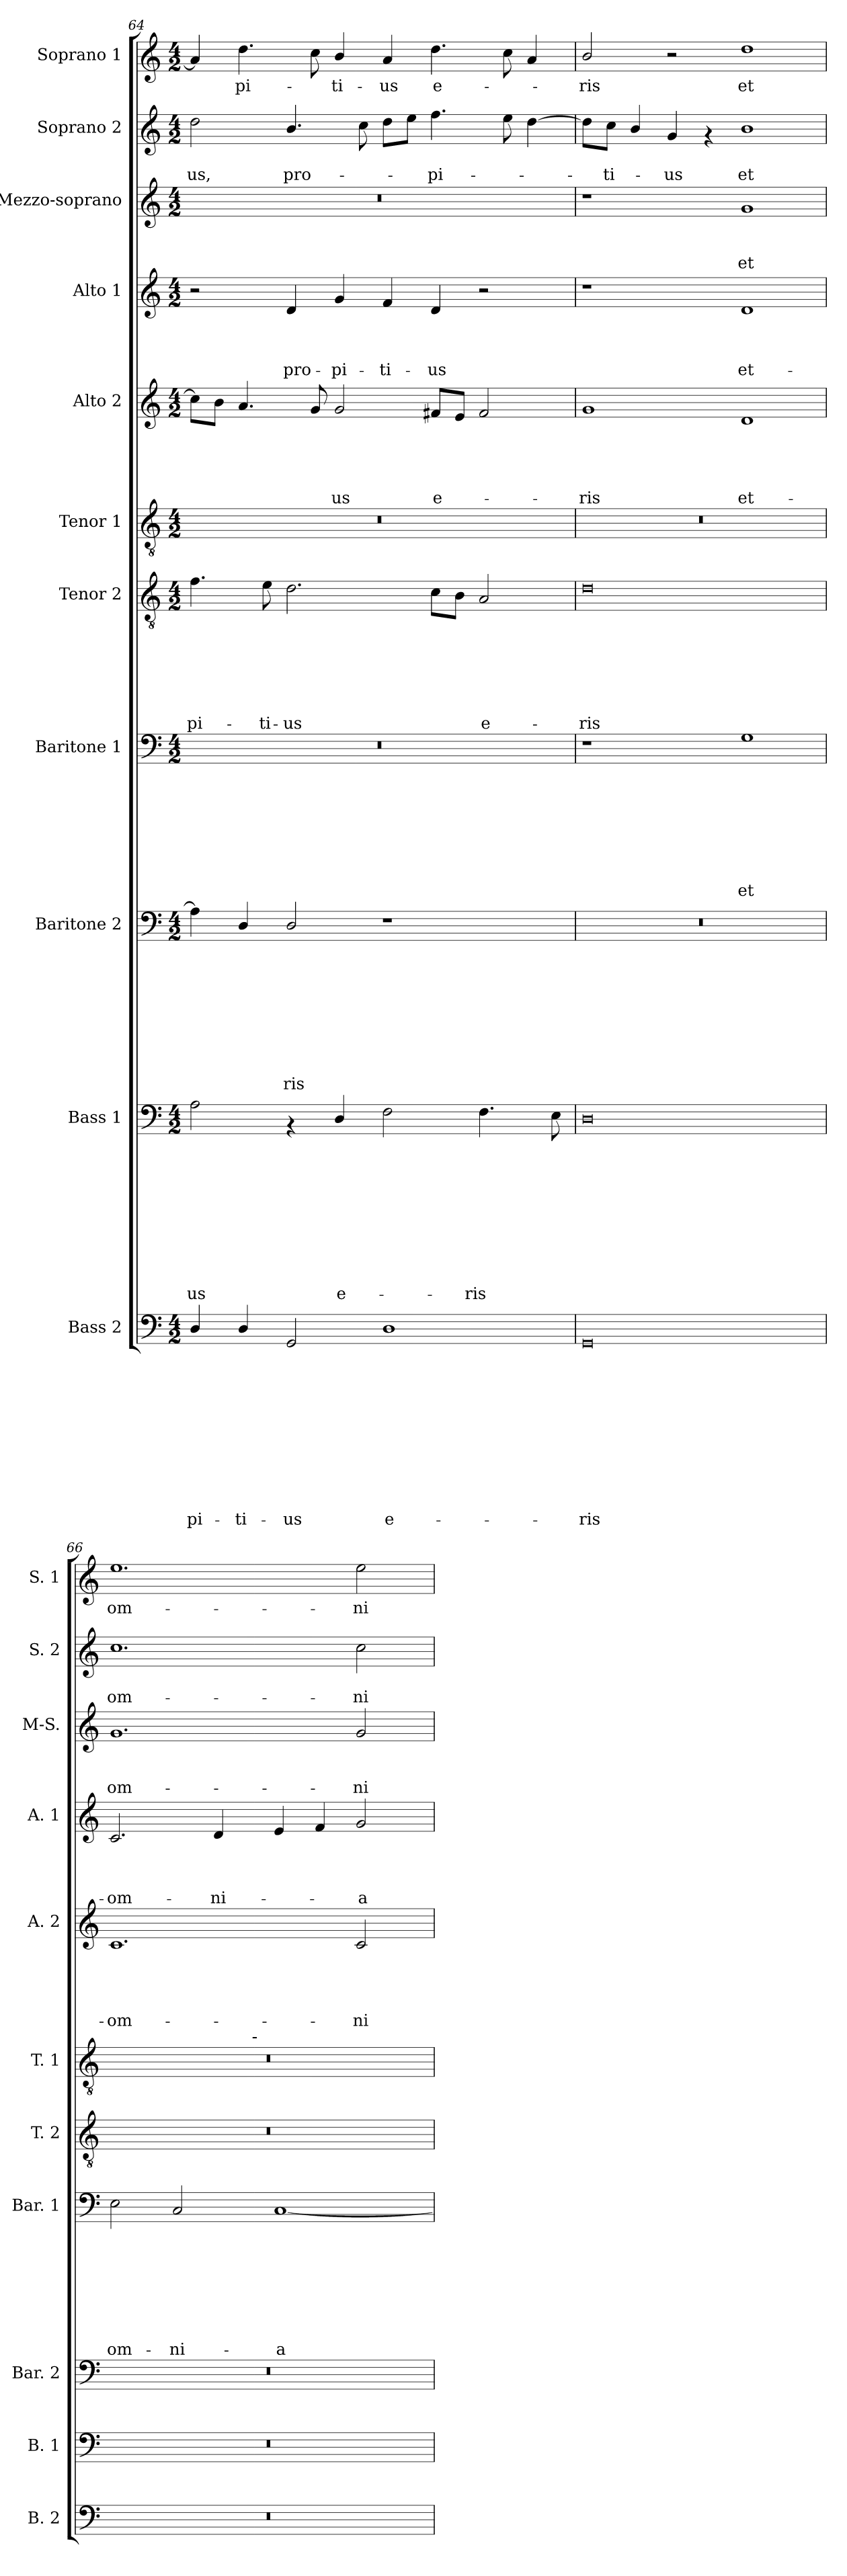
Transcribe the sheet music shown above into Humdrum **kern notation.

**kern	**text	**text	**text	**text	**text	**text	**text	**text	**text	**text	**text	**kern	**text	**text	**text	**text	**text	**text	**text	**text	**text	**text	**kern	**text	**text	**text	**text	**text	**text	**text	**text	**text	**kern	**text	**text	**text	**text	**text	**text	**text	**text	**kern	**text	**text	**text	**text	**text	**text	**text	**kern	**kern	**text	**text	**text	**text	**text	**kern	**text	**text	**text	**text	**kern	**text	**text	**text	**kern	**text	**text	**kern	**text
*part11	*part11	*part11	*part11	*part11	*part11	*part11	*part11	*part11	*part11	*part11	*part11	*part10	*part10	*part10	*part10	*part10	*part10	*part10	*part10	*part10	*part10	*part10	*part9	*part9	*part9	*part9	*part9	*part9	*part9	*part9	*part9	*part9	*part8	*part8	*part8	*part8	*part8	*part8	*part8	*part8	*part8	*part7	*part7	*part7	*part7	*part7	*part7	*part7	*part7	*part6	*part5	*part5	*part5	*part5	*part5	*part5	*part4	*part4	*part4	*part4	*part4	*part3	*part3	*part3	*part3	*part2	*part2	*part2	*part1	*part1
*staff11	*staff11	*staff11	*staff11	*staff11	*staff11	*staff11	*staff11	*staff11	*staff11	*staff11	*staff11	*staff10	*staff10	*staff10	*staff10	*staff10	*staff10	*staff10	*staff10	*staff10	*staff10	*staff10	*staff9	*staff9	*staff9	*staff9	*staff9	*staff9	*staff9	*staff9	*staff9	*staff9	*staff8	*staff8	*staff8	*staff8	*staff8	*staff8	*staff8	*staff8	*staff8	*staff7	*staff7	*staff7	*staff7	*staff7	*staff7	*staff7	*staff7	*staff6	*staff5	*staff5	*staff5	*staff5	*staff5	*staff5	*staff4	*staff4	*staff4	*staff4	*staff4	*staff3	*staff3	*staff3	*staff3	*staff2	*staff2	*staff2	*staff1	*staff1
*I"Bass 2	*	*	*	*	*	*	*	*	*	*	*	*I"Bass 1	*	*	*	*	*	*	*	*	*	*	*I"Baritone 2	*	*	*	*	*	*	*	*	*	*I"Baritone 1	*	*	*	*	*	*	*	*	*I"Tenor 2	*	*	*	*	*	*	*	*I"Tenor 1	*I"Alto 2	*	*	*	*	*	*I"Alto 1	*	*	*	*	*I"Mezzo-soprano	*	*	*	*I"Soprano 2	*	*	*I"Soprano 1	*
*I'B. 2	*	*	*	*	*	*	*	*	*	*	*	*I'B. 1	*	*	*	*	*	*	*	*	*	*	*I'Bar. 2	*	*	*	*	*	*	*	*	*	*I'Bar. 1	*	*	*	*	*	*	*	*	*I'T. 2	*	*	*	*	*	*	*	*I'T. 1	*I'A. 2	*	*	*	*	*	*I'A. 1	*	*	*	*	*I'M-S.	*	*	*	*I'S. 2	*	*	*I'S. 1	*
*clefF4	*	*	*	*	*	*	*	*	*	*	*	*clefF4	*	*	*	*	*	*	*	*	*	*	*clefF4	*	*	*	*	*	*	*	*	*	*clefF4	*	*	*	*	*	*	*	*	*clefGv2	*	*	*	*	*	*	*	*clefGv2	*clefG2	*	*	*	*	*	*clefG2	*	*	*	*	*clefG2	*	*	*	*clefG2	*	*	*clefG2	*
*k[]	*	*	*	*	*	*	*	*	*	*	*	*k[]	*	*	*	*	*	*	*	*	*	*	*k[]	*	*	*	*	*	*	*	*	*	*k[]	*	*	*	*	*	*	*	*	*k[]	*	*	*	*	*	*	*	*k[]	*k[]	*	*	*	*	*	*k[]	*	*	*	*	*k[]	*	*	*	*k[]	*	*	*k[]	*
*C:	*	*	*	*	*	*	*	*	*	*	*	*C:	*	*	*	*	*	*	*	*	*	*	*C:	*	*	*	*	*	*	*	*	*	*C:	*	*	*	*	*	*	*	*	*C:	*	*	*	*	*	*	*	*C:	*C:	*	*	*	*	*	*C:	*	*	*	*	*C:	*	*	*	*C:	*	*	*C:	*
*M4/2	*	*	*	*	*	*	*	*	*	*	*	*M4/2	*	*	*	*	*	*	*	*	*	*	*M4/2	*	*	*	*	*	*	*	*	*	*M4/2	*	*	*	*	*	*	*	*	*M4/2	*	*	*	*	*	*	*	*M4/2	*M4/2	*	*	*	*	*	*M4/2	*	*	*	*	*M4/2	*	*	*	*M4/2	*	*	*M4/2	*
=64	=64	=64	=64	=64	=64	=64	=64	=64	=64	=64	=64	=64	=64	=64	=64	=64	=64	=64	=64	=64	=64	=64	=64	=64	=64	=64	=64	=64	=64	=64	=64	=64	=64	=64	=64	=64	=64	=64	=64	=64	=64	=64	=64	=64	=64	=64	=64	=64	=64	=64	=64	=64	=64	=64	=64	=64	=64	=64	=64	=64	=64	=64	=64	=64	=64	=64	=64	=64	=64	=64
!	!	!	!	!	!	!	!	!	!	!	!LO:LY:b	!	!	!	!	!	!	!	!	!	!	!LO:LY:b	!	!	!	!	!	!	!	!	!	!	!	!	!	!	!	!	!	!	!	!	!	!	!	!	!	!	!LO:LY:b	!	!	!	!	!	!	!	!	!	!	!	!	!	!	!	!	!	!	!LO:LY:b	!	!
4D/	.	.	.	.	.	.	.	.	.	.	-pi-	2A\	.	.	.	.	.	.	.	.	.	-us	4A\]	.	.	.	.	.	.	.	.	.	0r	.	.	.	.	.	.	.	.	4.f\	.	.	.	.	.	.	-pi-	0r	8cc\L]	.	.	.	.	.	2r	.	.	.	.	0r	.	.	.	2dd\	.	-us,	4a/]	.
.	.	.	.	.	.	.	.	.	.	.	.	.	.	.	.	.	.	.	.	.	.	.	.	.	.	.	.	.	.	.	.	.	.	.	.	.	.	.	.	.	.	.	.	.	.	.	.	.	.	.	8b\J	.	.	.	.	.	.	.	.	.	.	.	.	.	.	.	.	.	.	.
!	!	!	!	!	!	!	!	!	!	!	!LO:LY:b	!	!	!	!	!	!	!	!	!	!	!	!	!	!	!	!	!	!	!	!	!	!	!	!	!	!	!	!	!	!	!	!	!	!	!	!	!	!	!	!	!	!	!	!	!	!	!	!	!	!	!	!	!	!	!	!	!	!	!LO:LY:b
4D/	.	.	.	.	.	.	.	.	.	.	-ti-	.	.	.	.	.	.	.	.	.	.	.	4D/	.	.	.	.	.	.	.	.	.	.	.	.	.	.	.	.	.	.	.	.	.	.	.	.	.	.	.	4.a/	.	.	.	.	.	.	.	.	.	.	.	.	.	.	.	.	.	4.dd\	-pi-
!	!	!	!	!	!	!	!	!	!	!	!	!	!	!	!	!	!	!	!	!	!	!	!	!	!	!	!	!	!	!	!	!	!	!	!	!	!	!	!	!	!	!	!	!	!	!	!	!	!LO:LY:b	!	!	!	!	!	!	!	!	!	!	!	!	!	!	!	!	!	!	!	!	!
.	.	.	.	.	.	.	.	.	.	.	.	.	.	.	.	.	.	.	.	.	.	.	.	.	.	.	.	.	.	.	.	.	.	.	.	.	.	.	.	.	.	8e\	.	.	.	.	.	.	-ti-	.	.	.	.	.	.	.	.	.	.	.	.	.	.	.	.	.	.	.	.	.
!	!	!	!	!	!	!	!	!	!	!	!LO:LY:b	!	!	!	!	!	!	!	!	!	!	!	!	!	!	!	!	!	!	!	!	!LO:LY:b	!	!	!	!	!	!	!	!	!	!	!	!	!	!	!	!	!LO:LY:b	!	!	!	!	!	!	!	!	!	!	!	!LO:LY:b	!	!	!	!	!	!	!LO:LY:b	!	!
2GG/	.	.	.	.	.	.	.	.	.	.	-us	4rAA	.	.	.	.	.	.	.	.	.	.	2D/	.	.	.	.	.	.	.	.	-ris	.	.	.	.	.	.	.	.	.	2.d\	.	.	.	.	.	.	-us	.	.	.	.	.	.	.	4d/	.	.	.	pro-	.	.	.	.	4.b/	.	pro-	.	.
.	.	.	.	.	.	.	.	.	.	.	.	.	.	.	.	.	.	.	.	.	.	.	.	.	.	.	.	.	.	.	.	.	.	.	.	.	.	.	.	.	.	.	.	.	.	.	.	.	.	.	8g/	.	.	.	.	.	.	.	.	.	.	.	.	.	.	.	.	.	8cc\	.
!	!	!	!	!	!	!	!	!	!	!	!	!	!	!	!	!	!	!	!	!	!	!LO:LY:b	!	!	!	!	!	!	!	!	!	!	!	!	!	!	!	!	!	!	!	!	!	!	!	!	!	!	!	!	!	!	!	!	!	!LO:LY:b	!	!	!	!	!LO:LY:b	!	!	!	!	!	!	!	!	!LO:LY:b
.	.	.	.	.	.	.	.	.	.	.	.	4D/	.	.	.	.	.	.	.	.	.	e-	.	.	.	.	.	.	.	.	.	.	.	.	.	.	.	.	.	.	.	.	.	.	.	.	.	.	.	.	2g/	.	.	.	.	-us	4g/	.	.	.	-pi-	.	.	.	.	.	.	.	4b/	-ti-
.	.	.	.	.	.	.	.	.	.	.	.	.	.	.	.	.	.	.	.	.	.	.	.	.	.	.	.	.	.	.	.	.	.	.	.	.	.	.	.	.	.	.	.	.	.	.	.	.	.	.	.	.	.	.	.	.	.	.	.	.	.	.	.	.	.	8cc\	.	.	.	.
!	!	!	!	!	!	!	!	!	!	!	!LO:LY:b	!	!	!	!	!	!	!	!	!	!	!	!	!	!	!	!	!	!	!	!	!	!	!	!	!	!	!	!	!	!	!	!	!	!	!	!	!	!	!	!	!	!	!	!	!	!	!	!	!	!LO:LY:b	!	!	!	!	!	!	!	!	!LO:LY:b
1D	.	.	.	.	.	.	.	.	.	.	e-	2F\	.	.	.	.	.	.	.	.	.	.	1r	.	.	.	.	.	.	.	.	.	.	.	.	.	.	.	.	.	.	.	.	.	.	.	.	.	.	.	.	.	.	.	.	.	4f/	.	.	.	-ti-	.	.	.	.	8dd\L	.	.	4a/	-us
.	.	.	.	.	.	.	.	.	.	.	.	.	.	.	.	.	.	.	.	.	.	.	.	.	.	.	.	.	.	.	.	.	.	.	.	.	.	.	.	.	.	.	.	.	.	.	.	.	.	.	.	.	.	.	.	.	.	.	.	.	.	.	.	.	.	8ee\J	.	.	.	.
!	!	!	!	!	!	!	!	!	!	!	!	!	!	!	!	!	!	!	!	!	!	!	!	!	!	!	!	!	!	!	!	!	!	!	!	!	!	!	!	!	!	!	!	!	!	!	!	!	!	!	!	!	!	!	!	!LO:LY:b	!	!	!	!	!LO:LY:b	!	!	!	!	!	!	!LO:LY:b	!	!LO:LY:b
.	.	.	.	.	.	.	.	.	.	.	.	.	.	.	.	.	.	.	.	.	.	.	.	.	.	.	.	.	.	.	.	.	.	.	.	.	.	.	.	.	.	8c\L	.	.	.	.	.	.	.	.	8f#X/L	.	.	.	.	e-	4d/	.	.	.	-us	.	.	.	.	4.ff\	.	-pi-	4.dd\	e-
.	.	.	.	.	.	.	.	.	.	.	.	.	.	.	.	.	.	.	.	.	.	.	.	.	.	.	.	.	.	.	.	.	.	.	.	.	.	.	.	.	.	8B\J	.	.	.	.	.	.	.	.	8e/J	.	.	.	.	.	.	.	.	.	.	.	.	.	.	.	.	.	.	.
!	!	!	!	!	!	!	!	!	!	!	!	!	!	!	!	!	!	!	!	!	!	!LO:LY:b	!	!	!	!	!	!	!	!	!	!	!	!	!	!	!	!	!	!	!	!	!	!	!	!	!	!	!LO:LY:b	!	!	!	!	!	!	!	!	!	!	!	!	!	!	!	!	!	!	!	!	!
.	.	.	.	.	.	.	.	.	.	.	.	4.F\	.	.	.	.	.	.	.	.	.	-ris	.	.	.	.	.	.	.	.	.	.	.	.	.	.	.	.	.	.	.	2A/	.	.	.	.	.	.	e-	.	2f#/	.	.	.	.	.	2r	.	.	.	.	.	.	.	.	.	.	.	.	.
.	.	.	.	.	.	.	.	.	.	.	.	.	.	.	.	.	.	.	.	.	.	.	.	.	.	.	.	.	.	.	.	.	.	.	.	.	.	.	.	.	.	.	.	.	.	.	.	.	.	.	.	.	.	.	.	.	.	.	.	.	.	.	.	.	.	8ee\	.	.	8cc\	.
.	.	.	.	.	.	.	.	.	.	.	.	.	.	.	.	.	.	.	.	.	.	.	.	.	.	.	.	.	.	.	.	.	.	.	.	.	.	.	.	.	.	.	.	.	.	.	.	.	.	.	.	.	.	.	.	.	.	.	.	.	.	.	.	.	.	[>4dd\	.	.	4a/	.
.	.	.	.	.	.	.	.	.	.	.	.	8E\	.	.	.	.	.	.	.	.	.	.	.	.	.	.	.	.	.	.	.	.	.	.	.	.	.	.	.	.	.	.	.	.	.	.	.	.	.	.	.	.	.	.	.	.	.	.	.	.	.	.	.	.	.	.	.	.	.	.
=65	=65	=65	=65	=65	=65	=65	=65	=65	=65	=65	=65	=65	=65	=65	=65	=65	=65	=65	=65	=65	=65	=65	=65	=65	=65	=65	=65	=65	=65	=65	=65	=65	=65	=65	=65	=65	=65	=65	=65	=65	=65	=65	=65	=65	=65	=65	=65	=65	=65	=65	=65	=65	=65	=65	=65	=65	=65	=65	=65	=65	=65	=65	=65	=65	=65	=65	=65	=65	=65	=65
!	!	!	!	!	!	!	!	!	!	!	!LO:LY:b	!	!	!	!	!	!	!	!	!	!	!	!	!	!	!	!	!	!	!	!	!	!	!	!	!	!	!	!	!	!	!	!	!	!	!	!	!	!LO:LY:b	!	!	!	!	!	!	!LO:LY:b	!	!	!	!	!	!	!	!	!	!	!	!	!	!LO:LY:b
0GG	.	.	.	.	.	.	.	.	.	.	-ris	0D	.	.	.	.	.	.	.	.	.	.	0r	.	.	.	.	.	.	.	.	.	1r	.	.	.	.	.	.	.	.	0d	.	.	.	.	.	.	-ris	0r	1g	.	.	.	.	-ris	1r	.	.	.	.	1r	.	.	.	8dd\L]	.	.	2b/	-ris
!	!	!	!	!	!	!	!	!	!	!	!	!	!	!	!	!	!	!	!	!	!	!	!	!	!	!	!	!	!	!	!	!	!	!	!	!	!	!	!	!	!	!	!	!	!	!	!	!	!	!	!	!	!	!	!	!	!	!	!	!	!	!	!	!	!	!	!	!LO:LY:b	!	!
.	.	.	.	.	.	.	.	.	.	.	.	.	.	.	.	.	.	.	.	.	.	.	.	.	.	.	.	.	.	.	.	.	.	.	.	.	.	.	.	.	.	.	.	.	.	.	.	.	.	.	.	.	.	.	.	.	.	.	.	.	.	.	.	.	.	8cc\J	.	-ti-	.	.
.	.	.	.	.	.	.	.	.	.	.	.	.	.	.	.	.	.	.	.	.	.	.	.	.	.	.	.	.	.	.	.	.	.	.	.	.	.	.	.	.	.	.	.	.	.	.	.	.	.	.	.	.	.	.	.	.	.	.	.	.	.	.	.	.	.	4b/	.	.	.	.
!	!	!	!	!	!	!	!	!	!	!	!	!	!	!	!	!	!	!	!	!	!	!	!	!	!	!	!	!	!	!	!	!	!	!	!	!	!	!	!	!	!	!	!	!	!	!	!	!	!	!	!	!	!	!	!	!	!	!	!	!	!	!	!	!	!	!	!	!LO:LY:b	!	!
.	.	.	.	.	.	.	.	.	.	.	.	.	.	.	.	.	.	.	.	.	.	.	.	.	.	.	.	.	.	.	.	.	.	.	.	.	.	.	.	.	.	.	.	.	.	.	.	.	.	.	.	.	.	.	.	.	.	.	.	.	.	.	.	.	.	4g/	.	-us	2r	.
.	.	.	.	.	.	.	.	.	.	.	.	.	.	.	.	.	.	.	.	.	.	.	.	.	.	.	.	.	.	.	.	.	.	.	.	.	.	.	.	.	.	.	.	.	.	.	.	.	.	.	.	.	.	.	.	.	.	.	.	.	.	.	.	.	.	4rf	.	.	.	.
!	!	!	!	!	!	!	!	!	!	!	!	!	!	!	!	!	!	!	!	!	!	!	!	!	!	!	!	!	!	!	!	!	!	!	!	!	!	!	!	!	!LO:LY:b	!	!	!	!	!	!	!	!	!	!	!	!	!	!	!LO:LY:b	!	!	!	!	!LO:LY:b	!	!	!	!LO:LY:b	!	!	!LO:LY:b	!	!LO:LY:b
.	.	.	.	.	.	.	.	.	.	.	.	.	.	.	.	.	.	.	.	.	.	.	.	.	.	.	.	.	.	.	.	.	1G	.	.	.	.	.	.	.	et	.	.	.	.	.	.	.	.	.	1d	.	.	.	.	et-	1d	.	.	.	et-	1g	.	.	et	1b	.	et	1dd	et
=66	=66	=66	=66	=66	=66	=66	=66	=66	=66	=66	=66	=66	=66	=66	=66	=66	=66	=66	=66	=66	=66	=66	=66	=66	=66	=66	=66	=66	=66	=66	=66	=66	=66	=66	=66	=66	=66	=66	=66	=66	=66	=66	=66	=66	=66	=66	=66	=66	=66	=66	=66	=66	=66	=66	=66	=66	=66	=66	=66	=66	=66	=66	=66	=66	=66	=66	=66	=66	=66	=66
!	!	!	!	!	!	!	!	!	!	!	!	!	!	!	!	!	!	!	!	!	!	!	!	!	!	!	!	!	!	!	!	!	!	!	!	!	!	!	!	!	!LO:LY:b	!	!	!	!	!	!	!	!	!	!	!	!	!	!	!LO:LY:b	!	!	!	!	!LO:LY:b	!	!	!	!LO:LY:b	!	!	!LO:LY:b	!	!LO:LY:b
*	*	*	*	*	*	*	*	*	*	*	*	*	*	*	*	*	*	*	*	*	*	*	*	*	*	*	*	*	*	*	*	*	*	*	*	*	*	*	*	*	*	*	*	*	*	*	*	*	*	*^	*	*	*	*	*	*	*	*	*	*	*	*	*	*	*	*	*	*	*	*
0r	.	.	.	.	.	.	.	.	.	.	.	0r	.	.	.	.	.	.	.	.	.	.	0r	.	.	.	.	.	.	.	.	.	2E\	.	.	.	.	.	.	.	om-	0r	.	.	.	.	.	.	.	0r	2ryy	1.c	.	.	.	.	-om-	2.c/	.	.	.	-om-	1.g	.	.	om-	1.cc	.	om-	1.ee	om-
!	!	!	!	!	!	!	!	!	!	!	!	!	!	!	!	!	!	!	!	!	!	!	!	!	!	!	!	!	!	!	!	!	!	!	!	!	!	!	!	!	!LO:LY:b	!	!	!	!	!	!	!	!	!	!	!	!	!	!	!	!	!	!	!	!	!	!	!	!	!	!	!	!	!	!
.	.	.	.	.	.	.	.	.	.	.	.	.	.	.	.	.	.	.	.	.	.	.	.	.	.	.	.	.	.	.	.	.	2C/	.	.	.	.	.	.	.	-ni-	.	.	.	.	.	.	.	.	.	4ryy	.	.	.	.	.	.	.	.	.	.	.	.	.	.	.	.	.	.	.	.
!	!	!	!	!	!	!	!	!	!	!	!	!	!	!	!	!	!	!	!	!	!	!	!	!	!	!	!	!	!	!	!	!	!	!	!	!	!	!	!	!	!	!	!	!	!	!	!	!	!	!	!	!	!	!	!	!	!	!	!	!	!	!LO:LY:b	!	!	!	!	!	!	!	!	!
.	.	.	.	.	.	.	.	.	.	.	.	.	.	.	.	.	.	.	.	.	.	.	.	.	.	.	.	.	.	.	.	.	.	.	.	.	.	.	.	.	.	.	.	.	.	.	.	.	.	.	8ryy	.	.	.	.	.	.	4d/	.	.	.	-ni-	.	.	.	.	.	.	.	.	.
.	.	.	.	.	.	.	.	.	.	.	.	.	.	.	.	.	.	.	.	.	.	.	.	.	.	.	.	.	.	.	.	.	.	.	.	.	.	.	.	.	.	.	.	.	.	.	.	.	.	.	32ryy	.	.	.	.	.	.	.	.	.	.	.	.	.	.	.	.	.	.	.	.
!	!	!	!	!	!	!	!	!	!	!	!	!	!	!	!	!	!	!	!	!	!	!	!	!	!	!	!	!	!	!	!	!	!	!	!	!	!	!	!	!	!	!	!	!	!	!	!	!	!	!	!LO:TX:a:t=-	!	!	!	!	!	!	!	!	!	!	!	!	!	!	!	!	!	!	!	!
.	.	.	.	.	.	.	.	.	.	.	.	.	.	.	.	.	.	.	.	.	.	.	.	.	.	.	.	.	.	.	.	.	.	.	.	.	.	.	.	.	.	.	.	.	.	.	.	.	.	.	1ryy	.	.	.	.	.	.	.	.	.	.	.	.	.	.	.	.	.	.	.	.
!	!	!	!	!	!	!	!	!	!	!	!	!	!	!	!	!	!	!	!	!	!	!	!	!	!	!	!	!	!	!	!	!	!	!	!	!	!	!	!	!	!LO:LY:b	!	!	!	!	!	!	!	!	!	!	!	!	!	!	!	!	!	!	!	!	!	!	!	!	!	!	!	!	!	!
.	.	.	.	.	.	.	.	.	.	.	.	.	.	.	.	.	.	.	.	.	.	.	.	.	.	.	.	.	.	.	.	.	[<1C	.	.	.	.	.	.	.	-a	.	.	.	.	.	.	.	.	.	.	.	.	.	.	.	.	4e/	.	.	.	.	.	.	.	.	.	.	.	.	.
.	.	.	.	.	.	.	.	.	.	.	.	.	.	.	.	.	.	.	.	.	.	.	.	.	.	.	.	.	.	.	.	.	.	.	.	.	.	.	.	.	.	.	.	.	.	.	.	.	.	.	.	.	.	.	.	.	.	4f/	.	.	.	.	.	.	.	.	.	.	.	.	.
!	!	!	!	!	!	!	!	!	!	!	!	!	!	!	!	!	!	!	!	!	!	!	!	!	!	!	!	!	!	!	!	!	!	!	!	!	!	!	!	!	!	!	!	!	!	!	!	!	!	!	!	!	!	!	!	!	!LO:LY:b	!	!	!	!	!LO:LY:b	!	!	!	!LO:LY:b	!	!	!LO:LY:b	!	!LO:LY:b
.	.	.	.	.	.	.	.	.	.	.	.	.	.	.	.	.	.	.	.	.	.	.	.	.	.	.	.	.	.	.	.	.	.	.	.	.	.	.	.	.	.	.	.	.	.	.	.	.	.	.	.	2c/	.	.	.	.	-ni-	2g/	.	.	.	-a-	2g/	.	.	-ni-	2cc\	.	-ni-	2ee\	-ni-
.	.	.	.	.	.	.	.	.	.	.	.	.	.	.	.	.	.	.	.	.	.	.	.	.	.	.	.	.	.	.	.	.	.	.	.	.	.	.	.	.	.	.	.	.	.	.	.	.	.	.	16.ryy	.	.	.	.	.	.	.	.	.	.	.	.	.	.	.	.	.	.	.	.
*	*	*	*	*	*	*	*	*	*	*	*	*	*	*	*	*	*	*	*	*	*	*	*	*	*	*	*	*	*	*	*	*	*	*	*	*	*	*	*	*	*	*	*	*	*	*	*	*	*	*v	*v	*	*	*	*	*	*	*	*	*	*	*	*	*	*	*	*	*	*	*	*
=	=	=	=	=	=	=	=	=	=	=	=	=	=	=	=	=	=	=	=	=	=	=	=	=	=	=	=	=	=	=	=	=	=	=	=	=	=	=	=	=	=	=	=	=	=	=	=	=	=	=	=	=	=	=	=	=	=	=	=	=	=	=	=	=	=	=	=	=	=	=
*-	*-	*-	*-	*-	*-	*-	*-	*-	*-	*-	*-	*-	*-	*-	*-	*-	*-	*-	*-	*-	*-	*-	*-	*-	*-	*-	*-	*-	*-	*-	*-	*-	*-	*-	*-	*-	*-	*-	*-	*-	*-	*-	*-	*-	*-	*-	*-	*-	*-	*-	*-	*-	*-	*-	*-	*-	*-	*-	*-	*-	*-	*-	*-	*-	*-	*-	*-	*-	*-	*-
